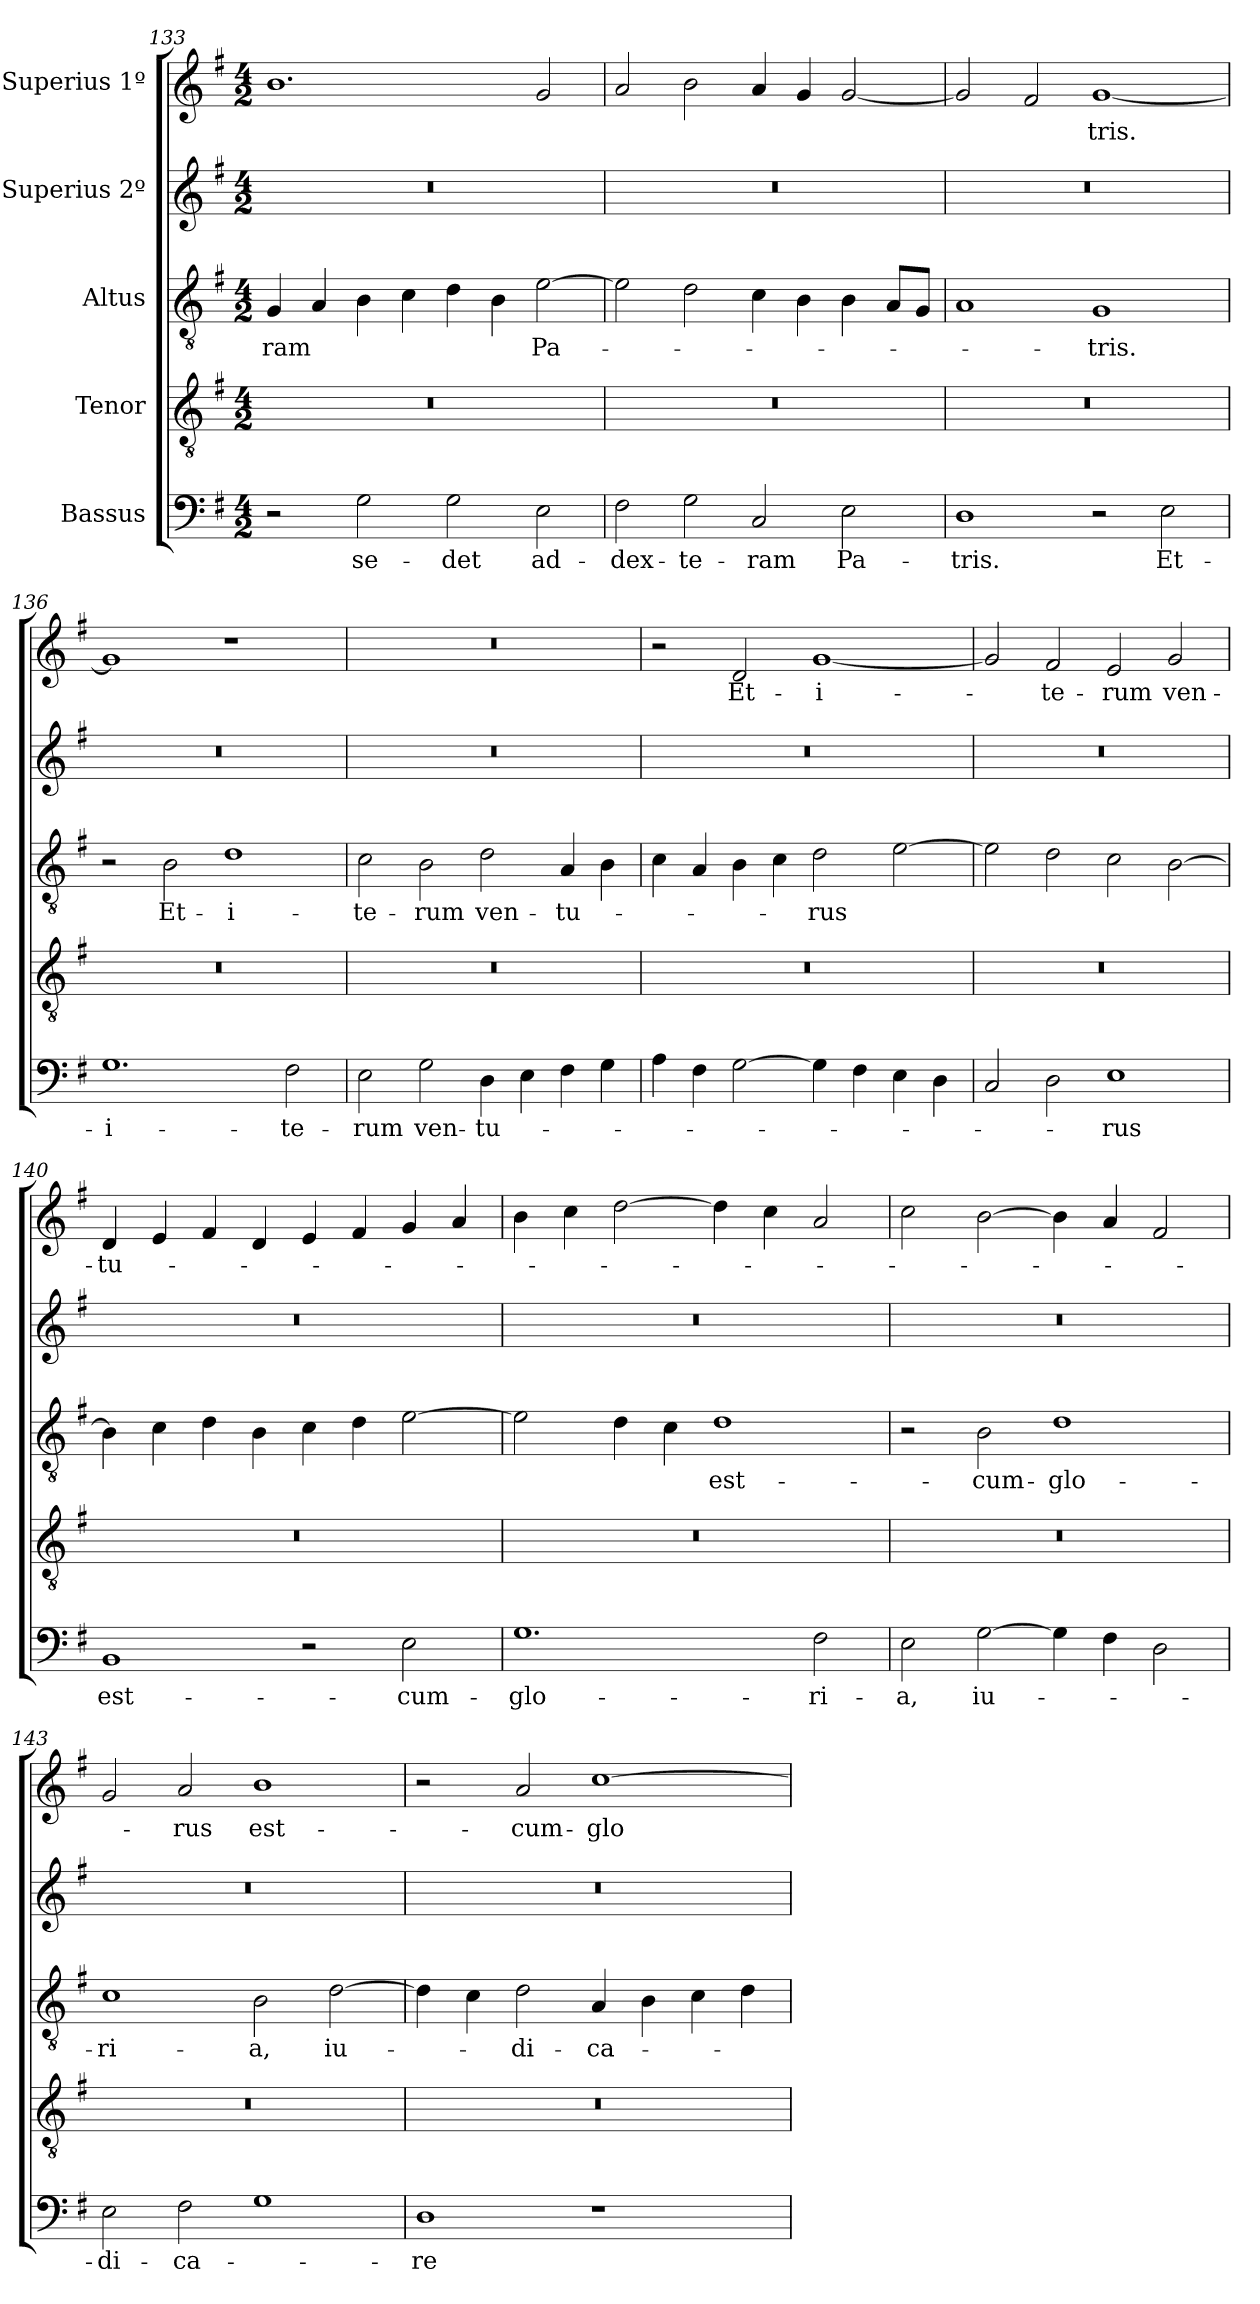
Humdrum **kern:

**kern	**text	**kern	**kern	**text	**kern	**kern	**text
*part5	*part5	*part4	*part3	*part3	*part2	*part1	*part1
*staff5	*staff5	*staff4	*staff3	*staff3	*staff2	*staff1	*staff1
*I"Bassus	*	*I"Tenor	*I"Altus	*	*I"Superius 2º	*I"Superius 1º	*
*clefF4	*	*clefGv2	*clefGv2	*	*clefG2	*clefG2	*
*k[f#]	*	*k[f#]	*k[f#]	*	*k[f#]	*k[f#]	*
*M4/2	*	*M4/2	*M4/2	*	*M4/2	*M4/2	*
=133	=133	=133	=133	=133	=133	=133	=133
2r	.	0r	4G/	-ram	0r	1.b\	.
.	.	.	4A/	.	.	.	.
2G\	se-	.	4B\	.	.	.	.
.	.	.	4c\	.	.	.	.
2G\	-det	.	4d\	.	.	.	.
.	.	.	4B\	.	.	.	.
2E\	ad-	.	[2e\	Pa-	.	2g/	.
=134	=134	=134	=134	=134	=134	=134	=134
2F#\	dex-	0r	2e\]	.	0r	2a/	.
2G\	-te-	.	2d\	.	.	2b\	.
2C/	-ram	.	4c\	.	.	4a/	.
.	.	.	4B\	.	.	4g/	.
2E\	Pa-	.	4B\	.	.	[2g/	.
.	.	.	8A/L	.	.	.	.
.	.	.	8G/J	.	.	.	.
=135	=135	=135	=135	=135	=135	=135	=135
1D\	-tris.	0r	1A/	.	0r	2g/]	.
.	.	.	.	.	.	2f#/	.
2r	.	.	1G/	-tris.	.	[1g/	-tris.
2E\	Et-	.	.	.	.	.	.
=136	=136	=136	=136	=136	=136	=136	=136
1.G\	i-	0r	2r	.	0r	1g/]	.
.	.	.	2B\	Et-	.	.	.
.	.	.	1d\	i-	.	1r	.
2F#\	-te-	.	.	.	.	.	.
=137	=137	=137	=137	=137	=137	=137	=137
2E\	-rum	0r	2c\	-te-	0r	0r	.
2G\	ven-	.	2B\	-rum	.	.	.
4D\	-tu-	.	2d\	ven-	.	.	.
4E\	.	.	.	.	.	.	.
4F#\	.	.	4A/	-tu-	.	.	.
4G\	.	.	4B\	.	.	.	.
=138	=138	=138	=138	=138	=138	=138	=138
4A\	.	0r	4c\	.	0r	2r	.
4F#\	.	.	4A/	.	.	.	.
[2G\	.	.	4B\	.	.	2d/	Et-
.	.	.	4c\	.	.	.	.
4G\]	.	.	2d\	-rus	.	[1g/	i-
4F#\	.	.	.	.	.	.	.
4E\	.	.	[2e\	.	.	.	.
4D\	.	.	.	.	.	.	.
=139	=139	=139	=139	=139	=139	=139	=139
2C/	.	0r	2e\]	.	0r	2g/]	.
2D\	.	.	2d\	.	.	2f#/	-te-
1E\	-rus	.	2c\	.	.	2e/	-rum
.	.	.	[2B\	.	.	2g/	ven-
=140	=140	=140	=140	=140	=140	=140	=140
1BB/	est-	0r	4B\]	.	0r	4d/	-tu-
.	.	.	4c\	.	.	4e/	.
.	.	.	4d\	.	.	4f#/	.
.	.	.	4B\	.	.	4d/	.
2r	.	.	4c\	.	.	4e/	.
.	.	.	4d\	.	.	4f#/	.
2E\	cum-	.	[2e\	.	.	4g/	.
.	.	.	.	.	.	4a/	.
=141	=141	=141	=141	=141	=141	=141	=141
1.G\	glo-	0r	2e\]	.	0r	4b\	.
.	.	.	.	.	.	4cc\	.
.	.	.	4d\	.	.	[2dd\	.
.	.	.	4c\	.	.	.	.
.	.	.	1d\	est-	.	4dd\]	.
.	.	.	.	.	.	4cc\	.
2F#\	-ri-	.	.	.	.	2a/	.
=142	=142	=142	=142	=142	=142	=142	=142
2E\	-a,	0r	2r	.	0r	2cc\	.
[2G\	iu-	.	2B\	cum-	.	[2b\	.
4G\]	.	.	1d\	glo-	.	4b\]	.
4F#\	.	.	.	.	.	4a/	.
2D\	.	.	.	.	.	2f#/	.
=143	=143	=143	=143	=143	=143	=143	=143
2E\	-di-	0r	1c\	-ri-	0r	2g/	.
2F#\	-ca-	.	.	.	.	2a/	-rus
1G\	.	.	2B\	-a,	.	1b\	est-
.	.	.	[2d\	iu-	.	.	.
=144	=144	=144	=144	=144	=144	=144	=144
1D\	-re	0r	4d\]	.	0r	2r	.
.	.	.	4c\	.	.	.	.
.	.	.	2d\	-di-	.	2a/	cum-
1r	.	.	4A/	-ca-	.	[1cc\	glo-
.	.	.	4B\	.	.	.	.
.	.	.	4c\	.	.	.	.
.	.	.	4d\	.	.	.	.
=	=	=	=	=	=	=	=
*-	*-	*-	*-	*-	*-	*-	*-
